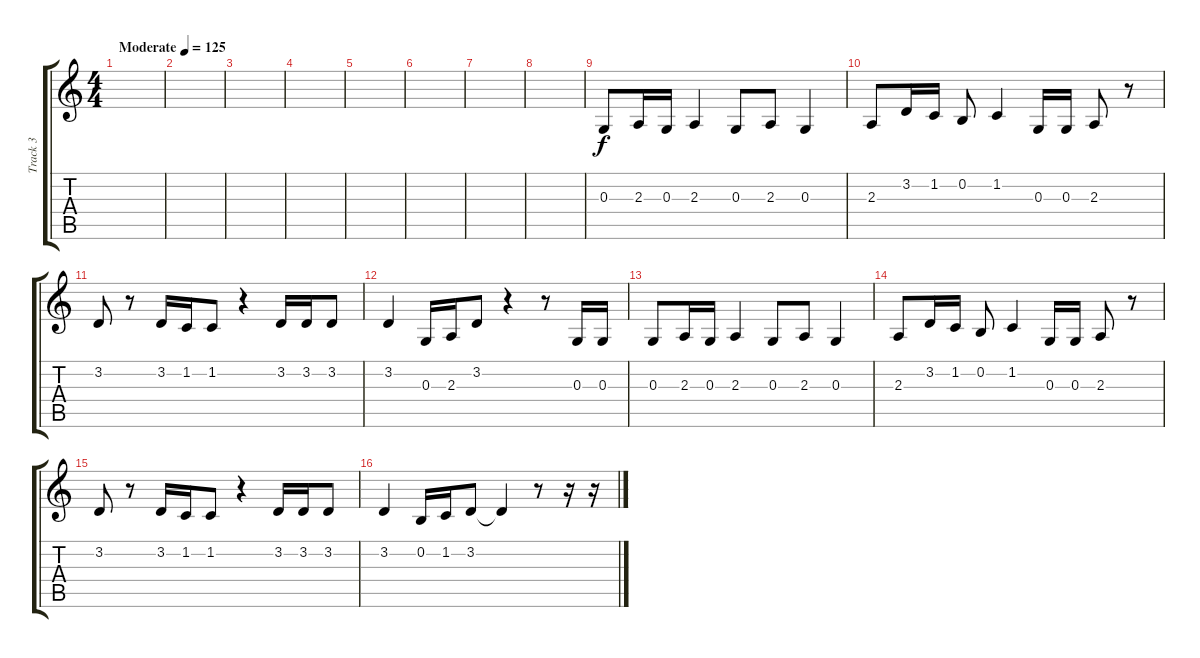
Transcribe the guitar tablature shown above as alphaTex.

\track ("Track 3" "Track 3") {instrument flute}
\staff {score tabs}
\tuning (E4 B3 G3 D3 A2 E2) {hide}
\ts (4 4)
\tempo (125 "Moderate")
\clef g2
\ks c
|
|
|
|
|
|
|
|
0.3.8 2.3.16 0.3.16 2.3.4 0.3.8 2.3.8 0.3.4 |
2.3.8 3.2.16 1.2.16 0.2.8 1.2.4 0.3.16 0.3.16 2.3.8 r.8 |
3.2.8 r.8 3.2.16 1.2.16 1.2.8 r.4 3.2.16 3.2.16 3.2.8 |
3.2.4 0.3.16 2.3.16 3.2.8 r.4 r.8 0.3.16 0.3.16 |
0.3.8 2.3.16 0.3.16 2.3.4 0.3.8 2.3.8 0.3.4 |
2.3.8 3.2.16 1.2.16 0.2.8 1.2.4 0.3.16 0.3.16 2.3.8 r.8 |
3.2.8 r.8 3.2.16 1.2.16 1.2.8 r.4 3.2.16 3.2.16 3.2.8 |
3.2.4 0.2.16 1.2.16 3.2.8 3.2{t}.4 r.8 r.16 r.16
